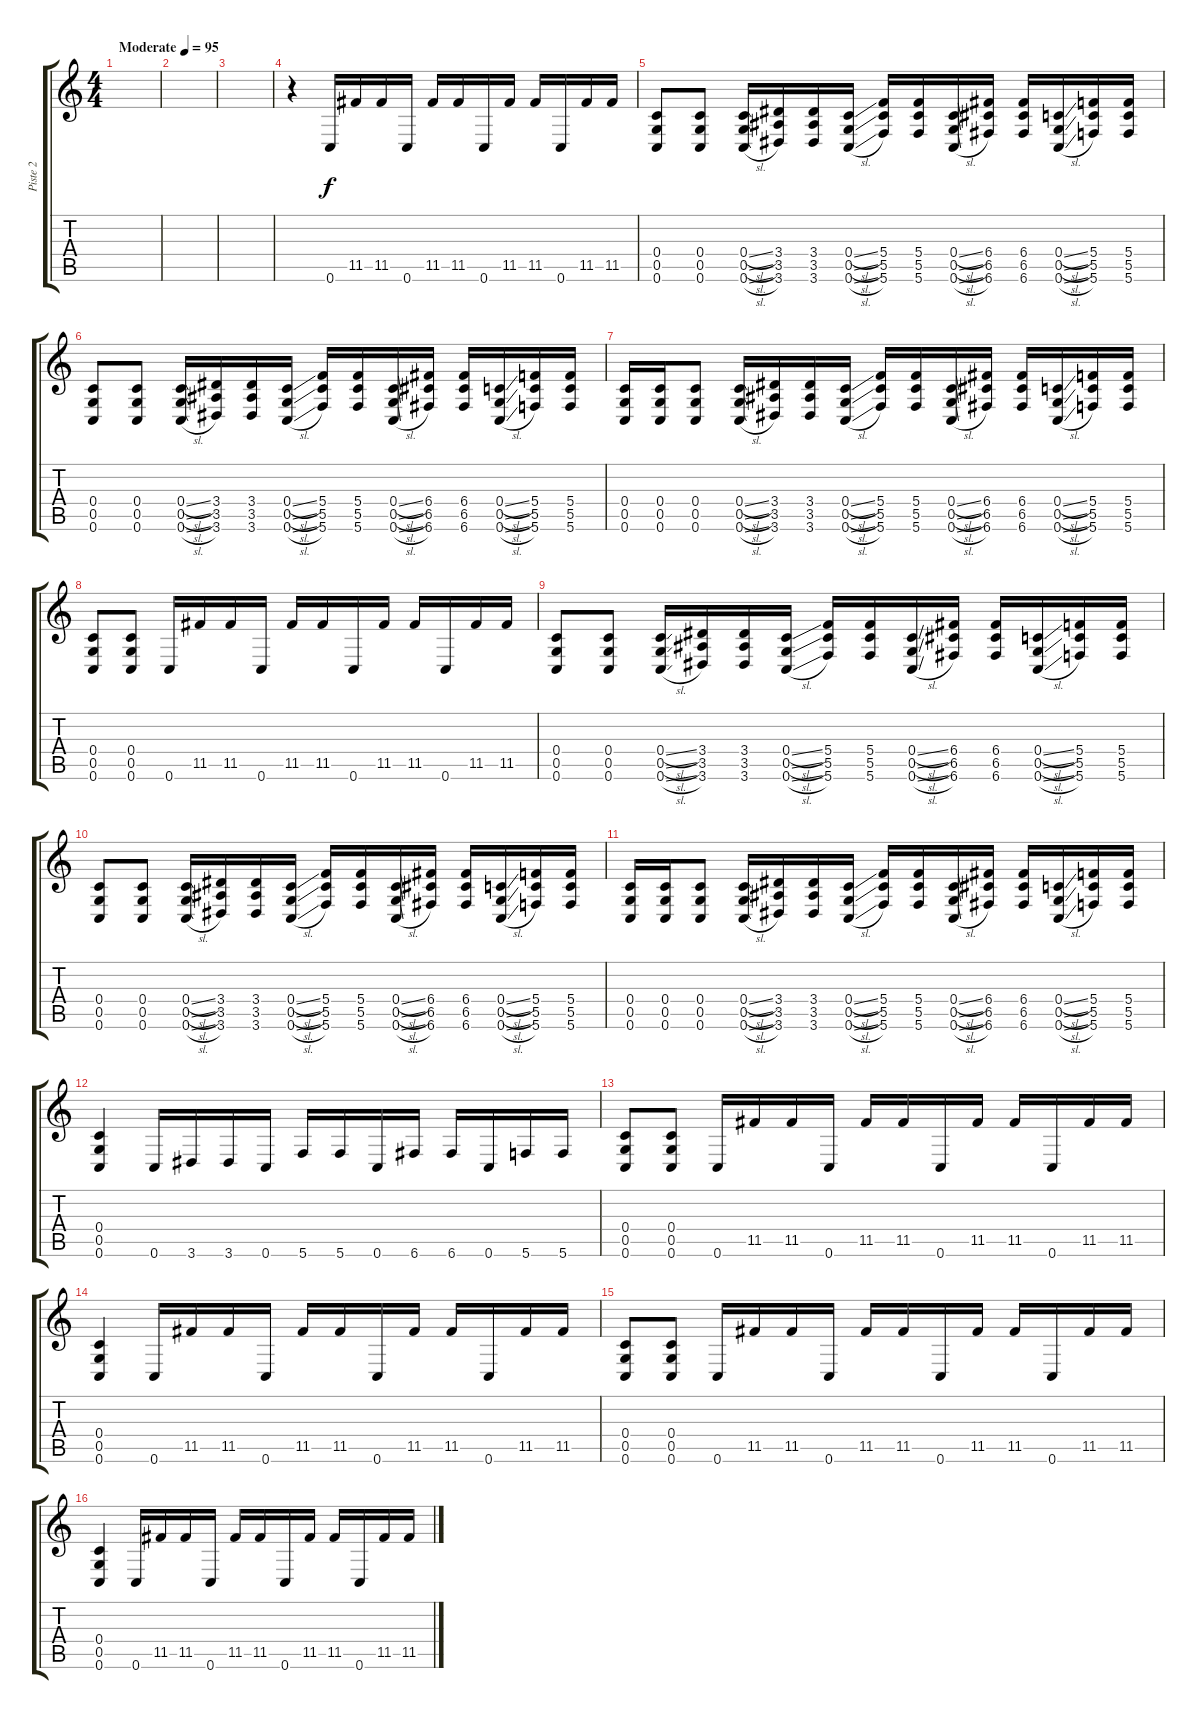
\track ("Piste 2" "Piste 2") {instrument overdrivenguitar}
\staff {score tabs}
\tuning (E4 C4 G3 C3 G2 C2) {hide}
\ts (4 4)
\tempo (95 "Moderate")
\clef g2
\ks c
|
|
|
r.4 0.6.16 11.5.16 11.5.16 0.6.16 11.5.16 11.5.16 0.6.16 11.5.16 11.5.16 0.6.16 11.5.16 11.5.16 |
(0.4 0.5 0.6).8 (0.4 0.5 0.6).8 (0.4{sl} 0.5{sl} 0.6{sl}).16 (3.4 3.5 3.6).16 (3.4 3.5 3.6).16 (0.4{sl} 0.5{sl} 0.6{sl}).16 (5.4 5.5 5.6).16 (5.4 5.5 5.6).16 (0.4{sl} 0.5{sl} 0.6{sl}).16 (6.4 6.5 6.6).16 (6.4 6.5 6.6).16 (0.4{sl} 0.5{sl} 0.6{sl}).16 (5.4 5.5 5.6).16 (5.4 5.5 5.6).16 |
(0.4 0.5 0.6).8 (0.4 0.5 0.6).8 (0.4{sl} 0.5{sl} 0.6{sl}).16 (3.4 3.5 3.6).16 (3.4 3.5 3.6).16 (0.4{sl} 0.5{sl} 0.6{sl}).16 (5.4 5.5 5.6).16 (5.4 5.5 5.6).16 (0.4{sl} 0.5{sl} 0.6{sl}).16 (6.4 6.5 6.6).16 (6.4 6.5 6.6).16 (0.4{sl} 0.5{sl} 0.6{sl}).16 (5.4 5.5 5.6).16 (5.4 5.5 5.6).16 |
(0.4 0.5 0.6).16 (0.4 0.5 0.6).16 (0.4 0.5 0.6).8 (0.4{sl} 0.5{sl} 0.6{sl}).16 (3.4 3.5 3.6).16 (3.4 3.5 3.6).16 (0.4{sl} 0.5{sl} 0.6{sl}).16 (5.4 5.5 5.6).16 (5.4 5.5 5.6).16 (0.4{sl} 0.5{sl} 0.6{sl}).16 (6.4 6.5 6.6).16 (6.4 6.5 6.6).16 (0.4{sl} 0.5{sl} 0.6{sl}).16 (5.4 5.5 5.6).16 (5.4 5.5 5.6).16 |
(0.4 0.5 0.6).8 (0.4 0.5 0.6).8 0.6.16 11.5.16 11.5.16 0.6.16 11.5.16 11.5.16 0.6.16 11.5.16 11.5.16 0.6.16 11.5.16 11.5.16 |
(0.4 0.5 0.6).8 (0.4 0.5 0.6).8 (0.4{sl} 0.5{sl} 0.6{sl}).16 (3.4 3.5 3.6).16 (3.4 3.5 3.6).16 (0.4{sl} 0.5{sl} 0.6{sl}).16 (5.4 5.5 5.6).16 (5.4 5.5 5.6).16 (0.4{sl} 0.5{sl} 0.6{sl}).16 (6.4 6.5 6.6).16 (6.4 6.5 6.6).16 (0.4{sl} 0.5{sl} 0.6{sl}).16 (5.4 5.5 5.6).16 (5.4 5.5 5.6).16 |
(0.4 0.5 0.6).8 (0.4 0.5 0.6).8 (0.4{sl} 0.5{sl} 0.6{sl}).16 (3.4 3.5 3.6).16 (3.4 3.5 3.6).16 (0.4{sl} 0.5{sl} 0.6{sl}).16 (5.4 5.5 5.6).16 (5.4 5.5 5.6).16 (0.4{sl} 0.5{sl} 0.6{sl}).16 (6.4 6.5 6.6).16 (6.4 6.5 6.6).16 (0.4{sl} 0.5{sl} 0.6{sl}).16 (5.4 5.5 5.6).16 (5.4 5.5 5.6).16 |
(0.4 0.5 0.6).16 (0.4 0.5 0.6).16 (0.4 0.5 0.6).8 (0.4{sl} 0.5{sl} 0.6{sl}).16 (3.4 3.5 3.6).16 (3.4 3.5 3.6).16 (0.4{sl} 0.5{sl} 0.6{sl}).16 (5.4 5.5 5.6).16 (5.4 5.5 5.6).16 (0.4{sl} 0.5{sl} 0.6{sl}).16 (6.4 6.5 6.6).16 (6.4 6.5 6.6).16 (0.4{sl} 0.5{sl} 0.6{sl}).16 (5.4 5.5 5.6).16 (5.4 5.5 5.6).16 |
(0.4 0.5 0.6).4 0.6.16 3.6.16 3.6.16 0.6.16 5.6.16 5.6.16 0.6.16 6.6.16 6.6.16 0.6.16 5.6.16 5.6.16 |
(0.4 0.5 0.6).8 (0.4 0.5 0.6).8 0.6.16 11.5.16 11.5.16 0.6.16 11.5.16 11.5.16 0.6.16 11.5.16 11.5.16 0.6.16 11.5.16 11.5.16 |
(0.4 0.5 0.6).4 0.6.16 11.5.16 11.5.16 0.6.16 11.5.16 11.5.16 0.6.16 11.5.16 11.5.16 0.6.16 11.5.16 11.5.16 |
(0.4 0.5 0.6).8 (0.4 0.5 0.6).8 0.6.16 11.5.16 11.5.16 0.6.16 11.5.16 11.5.16 0.6.16 11.5.16 11.5.16 0.6.16 11.5.16 11.5.16 |
(0.4 0.5 0.6).4 0.6.16 11.5.16 11.5.16 0.6.16 11.5.16 11.5.16 0.6.16 11.5.16 11.5.16 0.6.16 11.5.16 11.5.16
